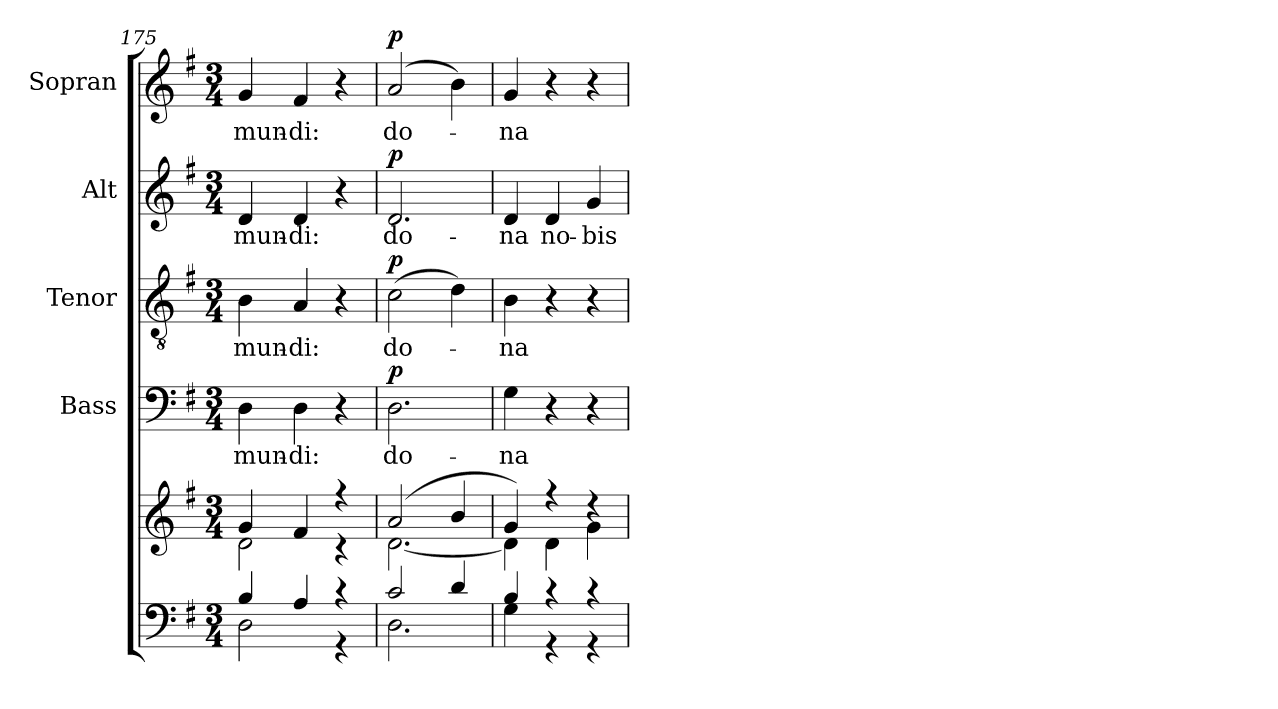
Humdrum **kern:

**kern	**kern	**kern	**text	**dynam	**kern	**text	**dynam	**kern	**text	**dynam	**kern	**text	**dynam
*part5	*part5	*part4	*part4	*part4	*part3	*part3	*part3	*part2	*part2	*part2	*part1	*part1	*part1
*staff6	*staff5	*staff4	*staff4	*staff4	*staff3	*staff3	*staff3	*staff2	*staff2	*staff2	*staff1	*staff1	*staff1
*	*	*I"Bass	*	*	*I"Tenor	*	*	*I"Alt	*	*	*I"Sopran	*	*
*	*	*I'B.	*	*	*I'T.	*	*	*I'A.	*	*	*I'S.	*	*
*clefF4	*clefG2	*clefF4	*	*	*clefGv2	*	*	*clefG2	*	*	*clefG2	*	*
*k[f#]	*k[f#]	*k[f#]	*	*	*k[f#]	*	*	*k[f#]	*	*	*k[f#]	*	*
*G:	*G:	*G:	*	*	*G:	*	*	*G:	*	*	*G:	*	*
*M3/4	*M3/4	*M3/4	*	*	*M3/4	*	*	*M3/4	*	*	*M3/4	*	*
=175	=175	=175	=175	=175	=175	=175	=175	=175	=175	=175	=175	=175	=175
*^	*^	*	*	*	*	*	*	*	*	*	*	*	*
!	!	!	!	!	!LO:LY:b	!	!	!LO:LY:b	!	!	!LO:LY:b	!	!	!LO:LY:b	!
4B/	2D\	4g/	2d\	4D\	mun-	.	4B\	mun-	.	4d/	mun-	.	4g/	mun-	.
!	!	!	!	!	!LO:LY:b	!	!	!LO:LY:b	!	!	!LO:LY:b	!	!	!LO:LY:b	!
4A/	.	4f#/	.	4D\	-di:	.	4A/	-di:	.	4d/	-di:	.	4f#/	-di:	.
4r	4r	4r	4r	4r	.	.	4r	.	.	4r	.	.	4r	.	.
=176	=176	=176	=176	=176	=176	=176	=176	=176	=176	=176	=176	=176	=176	=176	=176
!	!	!	!	!	!LO:LY:b	!LO:DY:a	!	!LO:LY:b	!LO:DY:a	!	!LO:LY:b	!LO:DY:a	!	!LO:LY:b	!LO:DY:a
2c/	2.D\	(2a/	[<2.d\	2.D\	do-	p	(>2c\	do-	p	2.d/	do-	p	(2a/	do-	p
4d/	.	4b/	.	.	.	.	4d\)	.	.	.	.	.	4b\)	.	.
=177	=177	=177	=177	=177	=177	=177	=177	=177	=177	=177	=177	=177	=177	=177	=177
!	!	!	!	!	!LO:LY:b	!	!	!LO:LY:b	!	!	!LO:LY:b	!	!	!LO:LY:b	!
4B/	4G\	4g/)	4d\]	4G\	-na	.	4B\	-na	.	4d/	-na	.	4g/	-na	.
!	!	!	!	!	!	!	!	!	!	!	!LO:LY:b	!	!	!	!
4r	4r	4ree	4d\	4r	.	.	4r	.	.	4d/	no-	.	4r	.	.
!	!	!	!	!	!	!	!	!	!	!	!LO:LY:b	!	!	!	!
4r	4r	4rdd	4g\	4r	.	.	4r	.	.	4g/	-bis	.	4r	.	.
*v	*v	*	*	*	*	*	*	*	*	*	*	*	*	*	*
*	*v	*v	*	*	*	*	*	*	*	*	*	*	*	*
=	=	=	=	=	=	=	=	=	=	=	=	=	=
*-	*-	*-	*-	*-	*-	*-	*-	*-	*-	*-	*-	*-	*-
